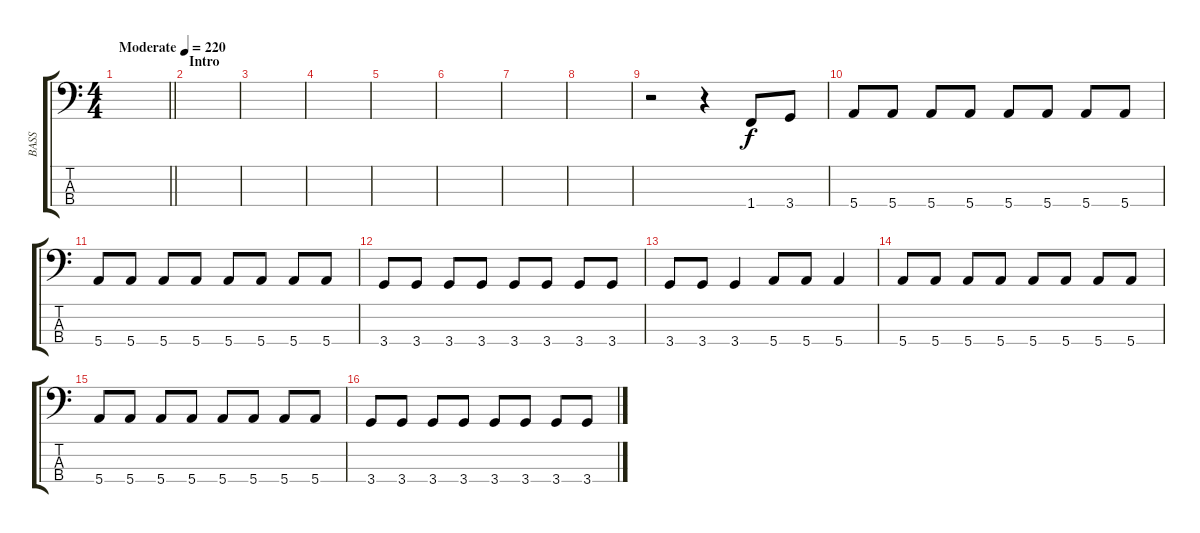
\track ("BASS" "BASS") {instrument electricbassfinger}
\staff {score tabs}
\tuning (G2 D2 A1 E1) {hide}
\ts (4 4)
\tempo (220 "Moderate")
\clef f4
\barLineRight lightlight
\ks c
|
\section ("" "Intro")
|
|
|
|
|
|
|
r.2 r.4 1.4.8 3.4.8 |
5.4.8 5.4.8 5.4.8 5.4.8 5.4.8 5.4.8 5.4.8 5.4.8 |
5.4.8 5.4.8 5.4.8 5.4.8 5.4.8 5.4.8 5.4.8 5.4.8 |
3.4.8 3.4.8 3.4.8 3.4.8 3.4.8 3.4.8 3.4.8 3.4.8 |
3.4.8 3.4.8 3.4.4 5.4.8 5.4.8 5.4.4 |
5.4.8 5.4.8 5.4.8 5.4.8 5.4.8 5.4.8 5.4.8 5.4.8 |
5.4.8 5.4.8 5.4.8 5.4.8 5.4.8 5.4.8 5.4.8 5.4.8 |
3.4.8 3.4.8 3.4.8 3.4.8 3.4.8 3.4.8 3.4.8 3.4.8
